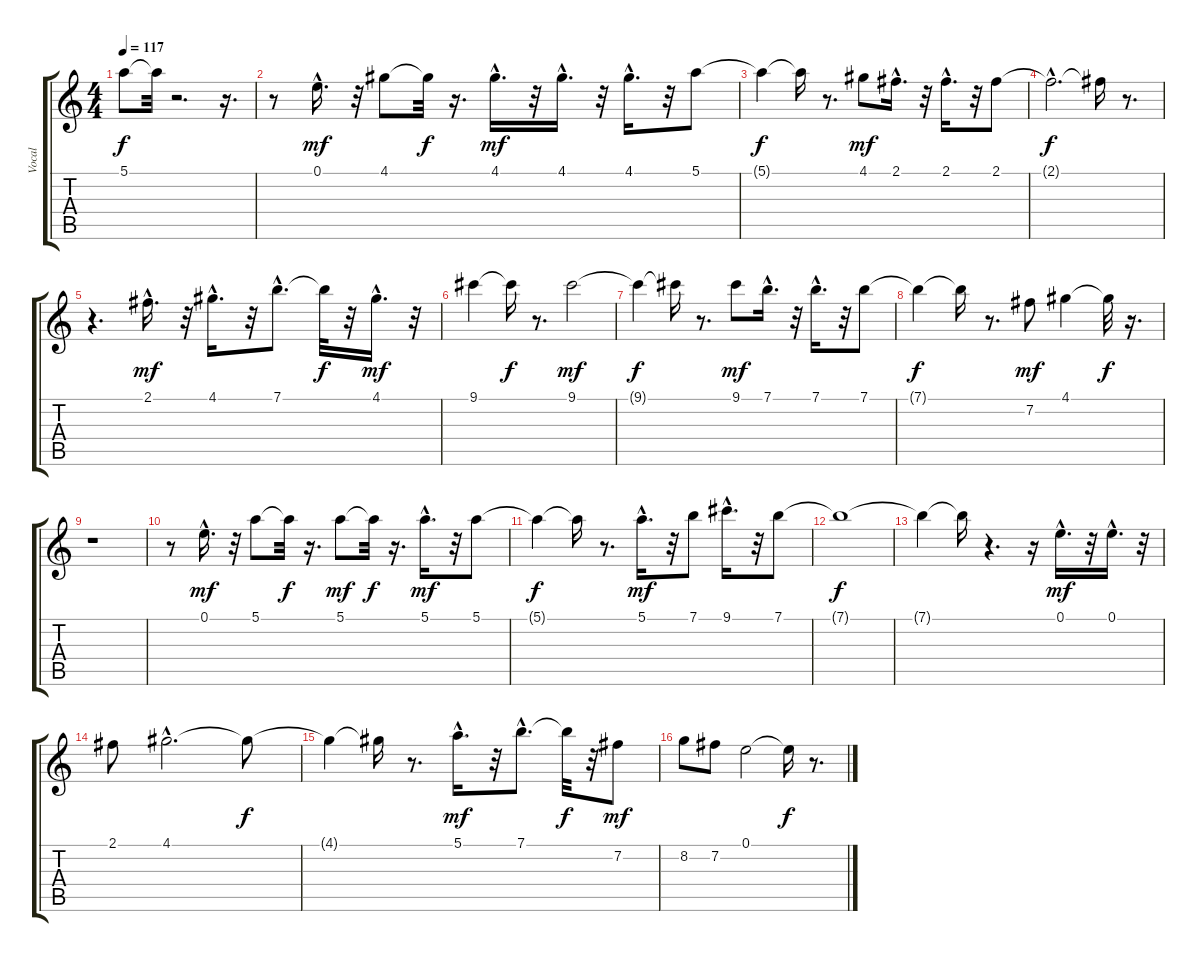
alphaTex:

\track ("Vocal" "Vocal") {instrument banjo}
\staff {score tabs}
\tuning (E4 B3 G3 D3 A2 E2) {hide}
\displaytranspose 12
\ts (4 4)
\tempo 117
\clef g2
\ks c
5.1{t}.8{dy f} 5.1{t}.32 r.2{d} r.16{d} |
r.8 0.1{hac}.16{d dy mf} r.32 4.1.8 4.1{t}.32{dy f} r.16{d} 4.1{hac}.16{d dy mf} r.32 4.1{hac}.16{d} r.32 4.1{hac}.16{d} r.32 5.1.8 |
5.1{t}.4{dy f} 5.1{t}.16 r.8{d} 4.1.8{dy mf} 2.1{hac}.16{d} r.32 2.1{hac}.16{d} r.32 2.1.8 |
2.1{hac t}.2{d dy f} 2.1{t}.16 r.8{d} |
r.4{d} 2.1{hac}.16{d dy mf} r.32 4.1{hac}.16{d} r.32 7.1{hac}.8{d} 7.1{t}.32{dy f} r.32 4.1{hac}.16{d dy mf} r.32 |
9.1.4 9.1{t}.16{dy f} r.8{d} 9.1.2{dy mf} |
9.1{t}.4{dy f} 9.1{t}.16 r.8{d} 9.1.8{dy mf} 7.1{hac}.16{d} r.32 7.1{hac}.16{d} r.32 7.1.8 |
7.1{t}.4{dy f} 7.1{t}.16 r.8{d} 7.2.8{dy mf} 4.1.4 4.1{t}.32{dy f} r.16{d} |
r.1 |
r.8 0.1{hac}.16{d dy mf} r.32 5.1.8 5.1{t}.32{dy f} r.16{d} 5.1.8{dy mf} 5.1{t}.32{dy f} r.16{d} 5.1{hac}.16{d dy mf} r.32 5.1.8 |
5.1{t}.4{dy f} 5.1{t}.16 r.8{d} 5.1{hac}.16{d dy mf} r.32 7.1.8 9.1{hac}.16{d} r.32 7.1.8 |
7.1{t}.1{dy f} |
7.1{t}.4 7.1{t}.16 r.4{d} r.16 0.1{hac}.16{d dy mf} r.32 0.1{hac}.16{d} r.32 |
2.1.8 4.1{hac}.2{d} 4.1{t}.8{dy f} |
4.1{t}.4 4.1{t}.16 r.8{d} 5.1{hac}.16{d dy mf} r.32 7.1{hac}.8{d} 7.1{t}.32{dy f} r.32 7.2.8{dy mf} |
8.2.8 7.2.8 0.1.2 0.1{t}.16{dy f} r.8{d}
